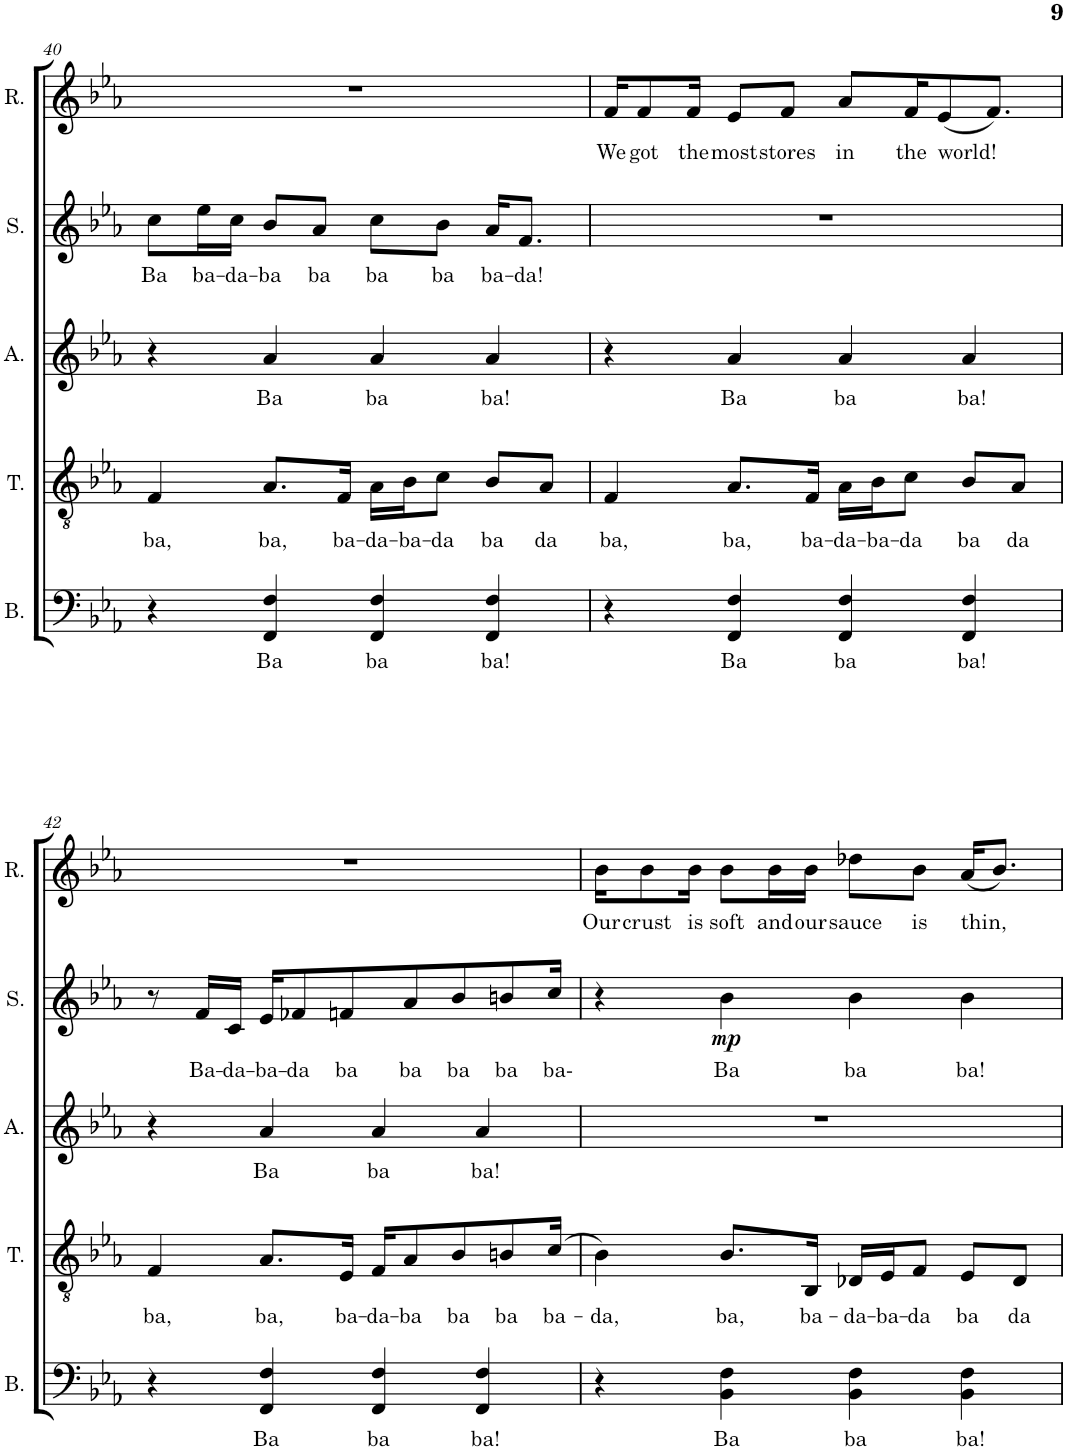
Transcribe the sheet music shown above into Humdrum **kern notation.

**kern	**text	**kern	**text	**kern	**text	**kern	**text	**dynam	**kern	**text	**kern
*part6	*part6	*part5	*part5	*part4	*part4	*part3	*part3	*part3	*part2	*part2	*part1
*staff6	*staff6	*staff5	*staff5	*staff4	*staff4	*staff3	*staff3	*staff3	*staff2	*staff2	*staff1
*I"Bass	*	*I"Tenor	*	*I"Alto	*	*I"Soprano	*	*	*I"Reps	*	*I"Mona
*I'B.	*	*I'T.	*	*I'A.	*	*I'S.	*	*	*I'R.	*	*I'M.
!!LO:PB:g=z
*clefF4	*	*clefGv2	*	*clefG2	*	*clefG2	*	*	*clefG2	*	*clefG2
*k[b-e-a-]	*	*k[b-e-a-]	*	*k[b-e-a-]	*	*k[b-e-a-]	*	*	*k[b-e-a-]	*	*k[b-e-a-]
*M4/4	*	*M4/4	*	*M4/4	*	*M4/4	*	*	*M4/4	*	*M4/4
=40	=40	=40	=40	=40	=40	=40	=40	=40	=40	=40	=40
!	!	!	!LO:LY:b	!	!	!	!LO:LY:b	!	!	!	!
4r	.	4F/	ba,	4r	.	8cc\L	Ba	.	1r	.	1r
!	!	!	!	!	!	!	!LO:LY:b	!	!	!	!
.	.	.	.	.	.	16ee-\L	ba-	.	.	.	.
!	!	!	!	!	!	!	!LO:LY:b	!	!	!	!
.	.	.	.	.	.	16cc\JJ	-da-	.	.	.	.
!	!LO:LY:b	!	!LO:LY:b	!	!LO:LY:b	!	!LO:LY:b	!	!	!	!
4FF/ 4F/	Ba	8.A-/L	ba,	4a-/	Ba	8b-/L	-ba	.	.	.	.
!	!	!	!	!	!	!	!LO:LY:b	!	!	!	!
.	.	.	.	.	.	8a-/J	ba	.	.	.	.
!	!	!	!LO:LY:b	!	!	!	!	!	!	!	!
.	.	16F/Jk	ba-	.	.	.	.	.	.	.	.
!	!LO:LY:b	!	!LO:LY:b	!	!LO:LY:b	!	!LO:LY:b	!	!	!	!
4FF/ 4F/	ba	16A-\LL	-da-	4a-/	ba	8cc\L	ba	.	.	.	.
!	!	!	!LO:LY:b	!	!	!	!	!	!	!	!
.	.	16B-\J	-ba-	.	.	.	.	.	.	.	.
!	!	!	!LO:LY:b	!	!	!	!LO:LY:b	!	!	!	!
.	.	8c\J	-da	.	.	8b-\J	ba	.	.	.	.
!	!LO:LY:b	!	!LO:LY:b	!	!LO:LY:b	!	!LO:LY:b	!	!	!	!
4FF/ 4F/	ba!	8B-/L	ba	4a-/	ba!	16a-/KL	ba-	.	.	.	.
!	!	!	!	!	!	!	!LO:LY:b	!	!	!	!
.	.	.	.	.	.	8.f/J	-da!	.	.	.	.
!	!	!	!LO:LY:b	!	!	!	!	!	!	!	!
.	.	8A-/J	da	.	.	.	.	.	.	.	.
=41	=41	=41	=41	=41	=41	=41	=41	=41	=41	=41	=41
!	!	!	!LO:LY:b	!	!	!	!	!	!	!LO:LY:b	!
4r	.	4F/	ba,	4r	.	1r	.	.	16f/KL	We	1r
!	!	!	!	!	!	!	!	!	!	!LO:LY:b	!
.	.	.	.	.	.	.	.	.	8f/	got	.
!	!	!	!	!	!	!	!	!	!	!LO:LY:b	!
.	.	.	.	.	.	.	.	.	16f/Jk	the	.
!	!LO:LY:b	!	!LO:LY:b	!	!LO:LY:b	!	!	!	!	!LO:LY:b	!
4FF/ 4F/	Ba	8.A-/L	ba,	4a-/	Ba	.	.	.	8e-/L	most	.
!	!	!	!	!	!	!	!	!	!	!LO:LY:b	!
.	.	.	.	.	.	.	.	.	8f/J	stores	.
!	!	!	!LO:LY:b	!	!	!	!	!	!	!	!
.	.	16F/Jk	ba-	.	.	.	.	.	.	.	.
!	!LO:LY:b	!	!LO:LY:b	!	!LO:LY:b	!	!	!	!	!LO:LY:b	!
4FF/ 4F/	ba	16A-\LL	-da-	4a-/	ba	.	.	.	8a-/L	in	.
!	!	!	!LO:LY:b	!	!	!	!	!	!	!	!
.	.	16B-\J	-ba-	.	.	.	.	.	.	.	.
!	!	!	!LO:LY:b	!	!	!	!	!	!	!LO:LY:b	!
.	.	8c\J	-da	.	.	.	.	.	16f/K	the	.
!	!	!	!	!	!	!	!	!	!	!LO:LY:b	!
.	.	.	.	.	.	.	.	.	(8e-/	world!	.
!	!LO:LY:b	!	!LO:LY:b	!	!LO:LY:b	!	!	!	!	!	!
4FF/ 4F/	ba!	8B-/L	ba	4a-/	ba!	.	.	.	.	.	.
.	.	.	.	.	.	.	.	.	8.f/J)	.	.
!	!	!	!LO:LY:b	!	!	!	!	!	!	!	!
.	.	8A-/J	da	.	.	.	.	.	.	.	.
!!LO:LB:g=z
=42	=42	=42	=42	=42	=42	=42	=42	=42	=42	=42	=42
!	!	!	!LO:LY:b	!	!	!	!	!	!	!	!
4r	.	4F/	ba,	4r	.	8r	.	.	1r	.	1r
!	!	!	!	!	!	!	!LO:LY:b	!	!	!	!
.	.	.	.	.	.	16f/LL	Ba-	.	.	.	.
!	!	!	!	!	!	!	!LO:LY:b	!	!	!	!
.	.	.	.	.	.	16c/JJ	-da-	.	.	.	.
!	!LO:LY:b	!	!LO:LY:b	!	!LO:LY:b	!	!LO:LY:b	!	!	!	!
4FF/ 4F/	Ba	8.A-/L	ba,	4a-/	Ba	16e-/KL	-ba-	.	.	.	.
!	!	!	!	!	!	!	!LO:LY:b	!	!	!	!
.	.	.	.	.	.	8f-X/	-da	.	.	.	.
!	!	!	!LO:LY:b	!	!	!	!LO:LY:b	!	!	!	!
.	.	16E-/Jk	ba-	.	.	8fn/	ba	.	.	.	.
!	!LO:LY:b	!	!LO:LY:b	!	!LO:LY:b	!	!	!	!	!	!
4FF/ 4F/	ba	16F/KL	-da-	4a-/	ba	.	.	.	.	.	.
!	!	!	!LO:LY:b	!	!	!	!LO:LY:b	!	!	!	!
.	.	8A-/	-ba	.	.	8a-/	ba	.	.	.	.
!	!	!	!LO:LY:b	!	!	!	!LO:LY:b	!	!	!	!
.	.	8B-/	ba	.	.	8b-/	ba	.	.	.	.
!	!LO:LY:b	!	!	!	!LO:LY:b	!	!	!	!	!	!
4FF/ 4F/	ba!	.	.	4a-/	ba!	.	.	.	.	.	.
!	!	!	!LO:LY:b	!	!	!	!LO:LY:b	!	!	!	!
.	.	8Bn/	ba	.	.	8bn/	ba	.	.	.	.
!	!	!	!LO:LY:b	!	!	!	!LO:LY:b	!	!	!	!
.	.	(16c/Jk	ba-	.	.	16cc/Jk	ba-	.	.	.	.
=43	=43	=43	=43	=43	=43	=43	=43	=43	=43	=43	=43
!	!	!	!LO:LY:b	!	!	!	!	!	!	!LO:LY:b	!
4r	.	4B-\)	-da,	1r	.	4r	.	.	16b-\KL	Our	1r
!	!	!	!	!	!	!	!	!	!	!LO:LY:b	!
.	.	.	.	.	.	.	.	.	8b-\	crust	.
!	!	!	!	!	!	!	!	!	!	!LO:LY:b	!
.	.	.	.	.	.	.	.	.	16b-\Jk	is	.
!	!LO:LY:b	!	!LO:LY:b	!	!	!	!LO:LY:b	!LO:DY:b	!	!LO:LY:b	!
4BB-\ 4F\	Ba	8.B-/L	ba,	.	.	4b-\	Ba	mp	8b-\L	soft	.
!	!	!	!	!	!	!	!	!	!	!LO:LY:b	!
.	.	.	.	.	.	.	.	.	16b-\L	and	.
!	!	!	!LO:LY:b	!	!	!	!	!	!	!LO:LY:b	!
.	.	16BB-/Jk	ba-	.	.	.	.	.	16b-\JJ	our	.
!	!LO:LY:b	!	!LO:LY:b	!	!	!	!LO:LY:b	!	!	!LO:LY:b	!
4BB-\ 4F\	ba	16D-X/LL	-da-	.	.	4b-\	ba	.	8dd-X\L	sauce	.
!	!	!	!LO:LY:b	!	!	!	!	!	!	!	!
.	.	16E-/J	-ba-	.	.	.	.	.	.	.	.
!	!	!	!LO:LY:b	!	!	!	!	!	!	!LO:LY:b	!
.	.	8F/J	-da	.	.	.	.	.	8b-\J	is	.
!	!LO:LY:b	!	!LO:LY:b	!	!	!	!LO:LY:b	!	!	!LO:LY:b	!
4BB-\ 4F\	ba!	8E-/L	ba	.	.	4b-\	ba!	.	(16a-/KL	thin,	.
.	.	.	.	.	.	.	.	.	8.b-/J)	.	.
!	!	!	!LO:LY:b	!	!	!	!	!	!	!	!
.	.	8D-/J	da	.	.	.	.	.	.	.	.
=	=	=	=	=	=	=	=	=	=	=	=
*-	*-	*-	*-	*-	*-	*-	*-	*-	*-	*-	*-
